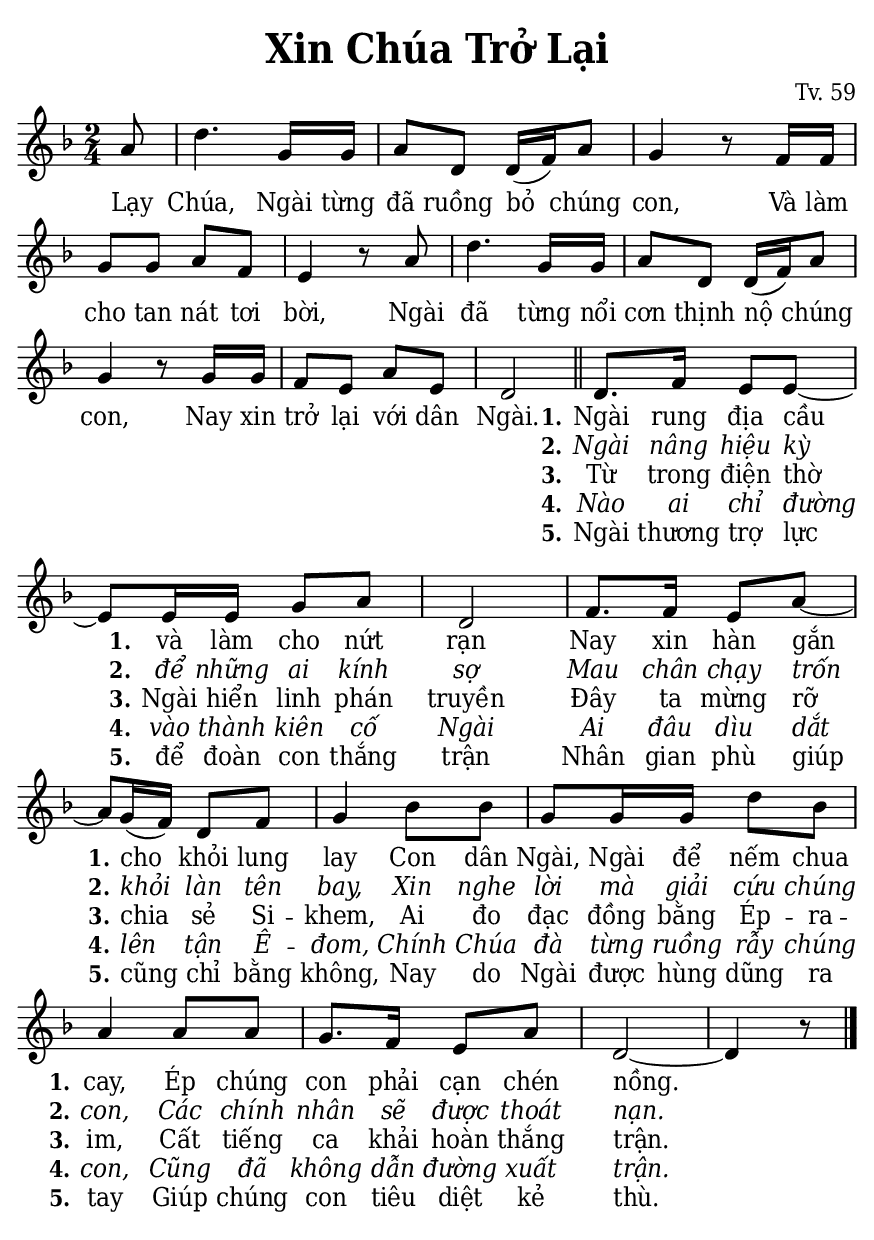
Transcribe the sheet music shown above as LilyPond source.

% Cài đặt chung\
\version "2.22.1"
\include "english.ly"

\header {
  title = \markup { \fontsize #1 "Xin Chúa Trở Lại" }
  composer = "Tv. 59"
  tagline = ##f
}

% Nhạc phiên khúc
nhacPhienKhucSop = \relative c'' {
  \partial 8 a8 |
  d4. g,16 g |
  a8 d, d16 (f) a8 |
  g4 r8 f16 f |
  g8 g a f |
  e4 r8 a |
  d4. g,16 g |
  a8 d, d16 (f) a8 |
  g4 r8 g16 g |
  f8 e a e |
  d2 \bar "||"
  
  d8. f16 e8 e ~ |
  e e16 e g8 a |
  d,2 |
  f8. f16 e8 a ~ |
  a g16 (f) d8 f |
  g4 bf8 bf |
  g g16 g d'8 bf |
  a4 a8 a |
  g8. f16 e8 a |
  d,2 ~ |
  d4 r8 \bar "|."
}

nhacPhienKhucAlto = \relative c' {
  
}

% Lời phiên khúc
loiPhienKhucSop = \lyrics {
  %\set stanza = "ĐK:"
  Lạy Chúa, Ngài từng đã ruồng bỏ chúng con,
  Và làm cho tan nát tơi bời,
  Ngài đã từng nổi cơn thịnh nộ chúng con,
  Nay xin trở lại với dân Ngài.
  <<
    {
      \set stanza = "1."
      Ngài rung địa cầu và làm cho nứt rạn
      Nay xin hàn gắn cho khỏi lung lay
      Con dân Ngài, Ngài để nếm chua cay,
      Ép chúng con phải cạn chén nồng.
    }
    \new Lyrics {
	    \set associatedVoice = "beSop"
	    \set stanza = "2."
      \override Lyrics.LyricText.font-shape = #'italic
	    Ngài nâng hiệu kỳ để những ai kính sợ
	    Mau chân chạy trốn khỏi làn tên bay,
	    Xin nghe lời mà giải cứu chúng con,
	    Các chính nhân sẽ được thoát nạn.
    }
    \new Lyrics {
	    \set associatedVoice = "beSop"
	    \set stanza = "3."
	    Từ trong điện thờ Ngài hiển linh phán truyền
	    Đây ta mừng rỡ chia sẻ Si -- khem,
	    Ai đo đạc đồng bằng Ép -- ra -- im,
	    Cất tiếng ca khải hoàn thắng trận.
    }
    \new Lyrics {
	    \set associatedVoice = "beSop"
	    \set stanza = "4."
      \override Lyrics.LyricText.font-shape = #'italic
      Nào ai chỉ đường vào thành kiên cố Ngài
	    Ai đâu dìu dắt lên tận Ê -- đom,
	    Chính Chúa đà từng ruồng rẫy chúng con,
	    Cũng đã không dẫn đường xuất trận.
    }
    \new Lyrics {
	    \set associatedVoice = "beSop"
	    \set stanza = "5."
	    Ngài thương trợ lực để đoàn con thắng trận
	    Nhân gian phù giúp cũng chỉ bằng không,
	    Nay do Ngài được hùng dũng ra tay
	    Giúp chúng con tiêu diệt kẻ thù.
    }
  >>
}

% Dàn trang
\paper {
  #(set-paper-size "a5")
  top-margin = 3\mm
  bottom-margin = 3\mm
  left-margin = 3\mm
  right-margin = 3\mm
  indent = #0
  #(define fonts
	 (make-pango-font-tree "Deja Vu Serif Condensed"
	 		       "Deja Vu Serif Condensed"
			       "Deja Vu Serif Condensed"
			       (/ 20 20)))
  print-page-number = ##f
  page-count = #1
}

TongNhip = {
  \key f \major \time 2/4
  \set Timing.beamExceptions = #'()
  \set Timing.baseMoment = #(ly:make-moment 1/4)
}

% mã nguồn cho những chức năng chưa hỗ trợ trong phiên bản lilypond hiện tại
% cung cấp bởi cộng đồng lilypond khi gửi email đến lilypond-user@gnu.org
% Đổi kích thước nốt cho bè phụ
notBePhu =
#(define-music-function (font-size music) (number? ly:music?)
   (for-some-music
     (lambda (m)
       (if (music-is-of-type? m 'rhythmic-event)
           (begin
             (set! (ly:music-property m 'tweaks)
                   (cons `(font-size . ,font-size)
                         (ly:music-property m 'tweaks)))
             #t)
           #f))
     music)
   music)

% in số phiên khúc trên mỗi dòng
#(define (add-grob-definition grob-name grob-entry)
    (set! all-grob-descriptions
          (cons ((@@ (lily) completize-grob-entry)
                 (cons grob-name grob-entry))
                all-grob-descriptions)))

#(add-grob-definition
   'StanzaNumberSpanner
   `((direction . ,LEFT)
     (font-series . bold)
     (padding . 1)
     (side-axis . ,X)
     (stencil . ,ly:text-interface::print)
     (X-offset . ,ly:side-position-interface::x-aligned-side)
     (Y-extent . ,grob::always-Y-extent-from-stencil)
     (meta . ((class . Spanner)
              (interfaces . (font-interface
                             side-position-interface
                             stanza-number-interface
                             text-interface))))))

\layout {
   \context {
     \Global
     \grobdescriptions #all-grob-descriptions
   }
   \context {
     \Score
     \remove Stanza_number_align_engraver
     \consists
       #(lambda (context)
          (let ((texts '())
                (syllables '()))
            (make-engraver
             (acknowledgers
              ((stanza-number-interface engraver grob source-engraver)
                 (set! texts (cons grob texts)))
              ((lyric-syllable-interface engraver grob source-engraver)
                 (set! syllables (cons grob syllables))))
             ((stop-translation-timestep engraver)
                (for-each
                 (lambda (text)
                   (for-each
                    (lambda (syllable)
                      (ly:pointer-group-interface::add-grob text
'side-support-elements syllable))
                    syllables))
                 texts)
                (set! syllables '())))))
   }
   \context {
     \Lyrics
     \remove Stanza_number_engraver
     \consists
       #(lambda (context)
          (let ((text #f)
                (last-stanza #f))
            (make-engraver
             ((process-music engraver)
                (let ((stanza (ly:context-property context 'stanza #f)))
                  (if (and stanza (not (equal? stanza last-stanza)))
                      (let ((column (ly:context-property context
'currentCommandColumn)))
                        (set! last-stanza stanza)
                        (if text
                            (ly:spanner-set-bound! text RIGHT column))

                        (set! text (ly:engraver-make-grob engraver
'StanzaNumberSpanner '()))
                        (ly:grob-set-property! text 'text stanza)
                        (ly:spanner-set-bound! text LEFT column)))))
             ((finalize engraver)
                (if text
                    (let ((column (ly:context-property context
'currentCommandColumn)))
                      (ly:spanner-set-bound! text RIGHT column)))))))
     \override StanzaNumberSpanner.horizon-padding = 10000
   }
}
% kết thúc mã nguồn

\score {
  \new ChoirStaff <<
    \new Staff \with {
        \consists "Merge_rests_engraver"
        printPartCombineTexts = ##f
      }
      <<
      \new Voice \TongNhip \partCombine 
        \nhacPhienKhucSop
        \notBePhu -1 { \nhacPhienKhucAlto }
      \new NullVoice = beSop \nhacPhienKhucSop
      \new Lyrics \lyricsto beSop \loiPhienKhucSop
      >>
  >>
  \layout {
    \override Lyrics.LyricSpace.minimum-distance = #0.8
    \override Score.BarNumber.break-visibility = ##(#f #f #f)
    \override Score.SpacingSpanner.uniform-stretching = ##t
  } 
}
